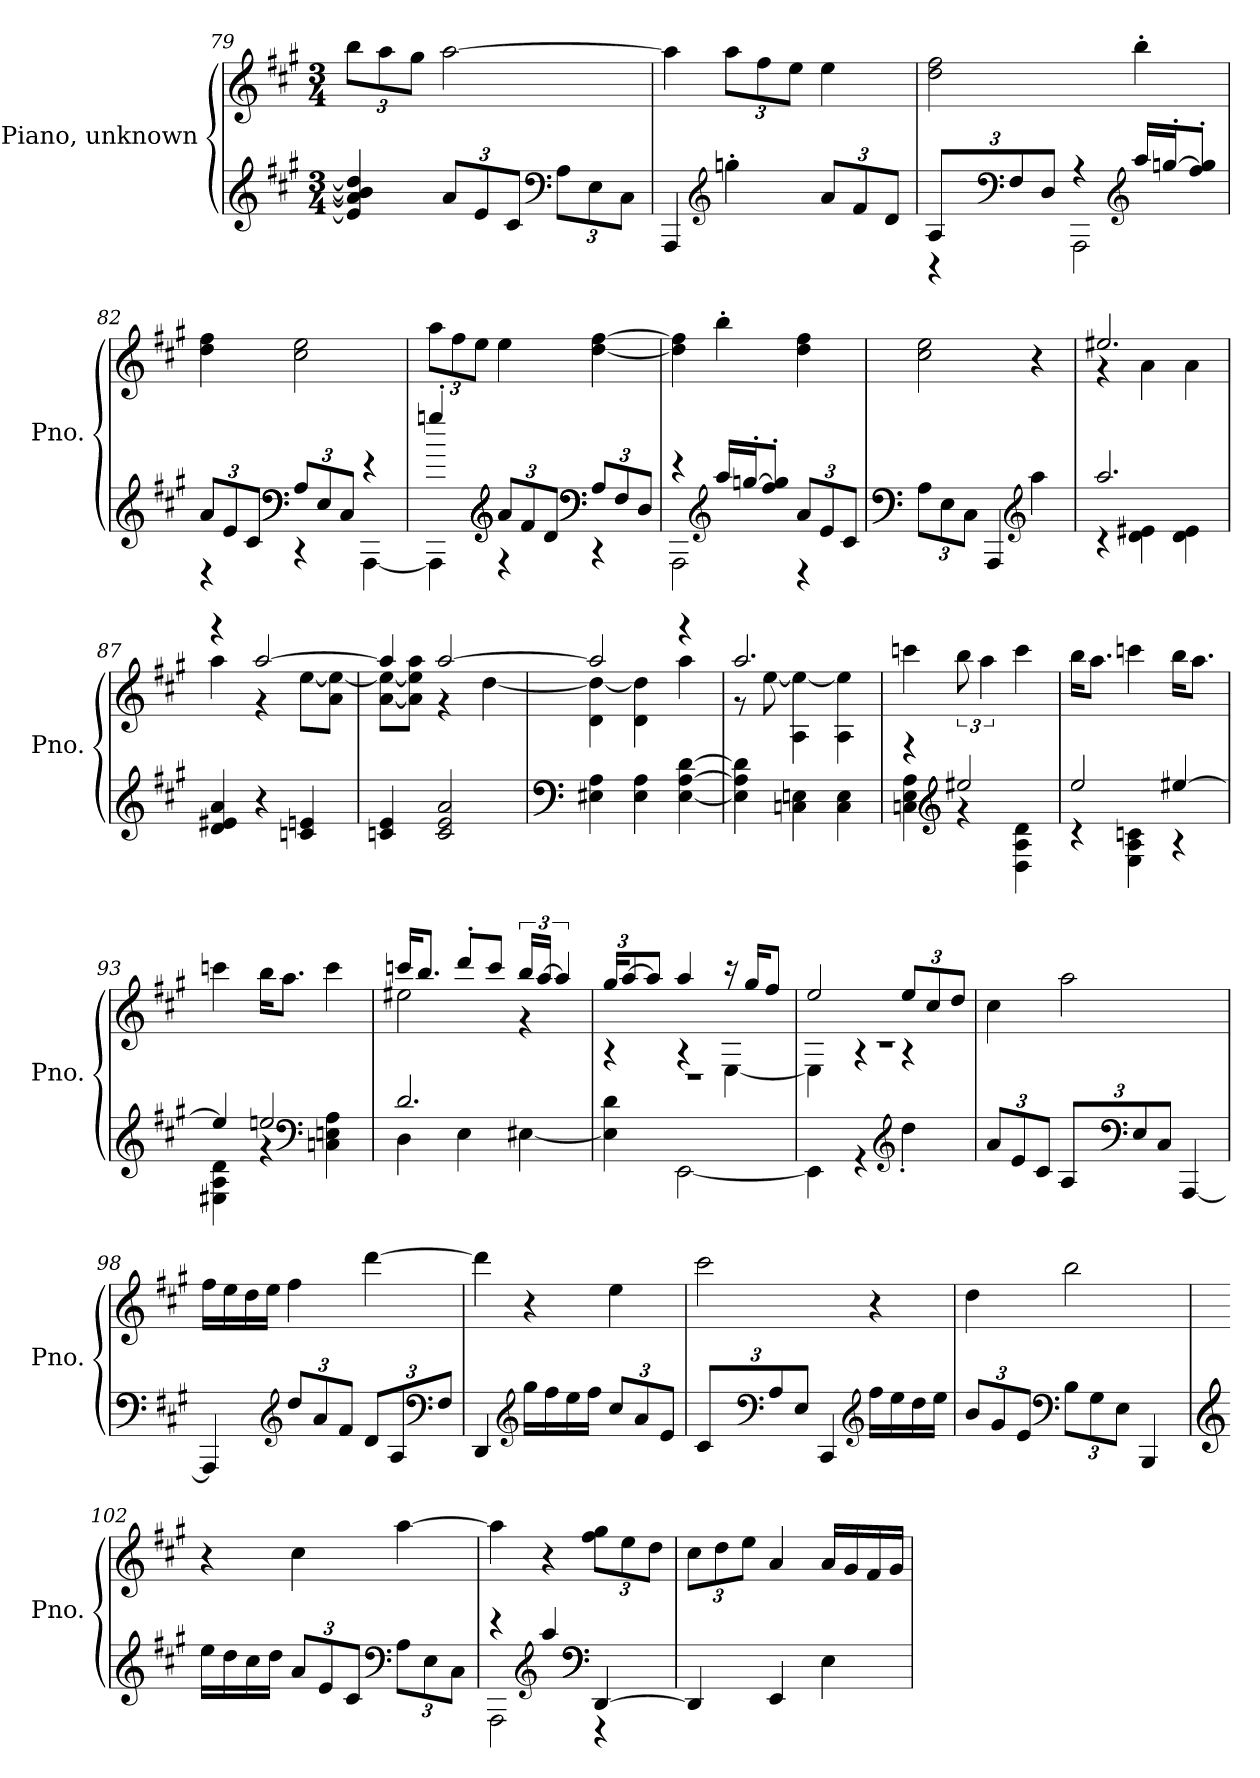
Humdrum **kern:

**kern	**kern
*part1	*part1
*staff2	*staff1
*I"Piano, unknown	*
*I'Pno.	*
*clefG2	*clefG2
*k[f#c#g#]	*k[f#c#g#]
*M3/4	*M3/4
*	*Xbrackettup
=79	=79
4e/] 4a/] 4b/] 4dd/]	12bb\L
.	12aa\
.	12gg#\J
*Xbrackettup	*
12a/L	[2aa\
12e/	.
12c#/J	.
*clefF4	*
12A\L	.
12E\	.
12C#\J	.
=80	=80
4AAA/	4aa\]
*clefG2	*
4ggn'\	12aa\L
.	12ff#\
.	12ee\J
12a/L	4ee\
12f#/	.
12d/J	.
!!LO:LB:g=z
=81	=81
*^	*
12A/L	4r	2dd\ 2ff#\
*clefF4	*	*
12F#/	.	.
12D/J	.	.
4r	2AAA\	.
*clefG2	*	*
16aa/LL	.	4bb'\
[16ggn'/J	.	.
8ff#/' 8gg/]'J	.	.
=82	=82	=82
12a/L	4r	4dd\ 4ff#\
12e/	.	.
12c#/J	.	.
*clefF4	*	*
12A/L	4r	2cc#\ 2ee\
12E/	.	.
12C#/J	.	.
4r	[4AAA\	.
=83	=83	=83
4ggn'/	4AAA\]	12aa\L
.	.	12ff#\
.	.	12ee\J
*clefG2	*	*
12a/L	4r	4ee\
12f#/	.	.
12d/J	.	.
*clefF4	*	*
12A/L	4r	[4dd\ [4ff#\
12F#/	.	.
12D/J	.	.
!!LO:LB:g=z
=84	=84	=84
4r	2AAA\	4dd\] 4ff#\]
*clefG2	*	*
16aa/LL	.	4bb'\
[16ggn'/J	.	.
8ff#/' 8gg/]'J	.	.
12a/L	4r	4dd\ 4ff#\
12e/	.	.
12c#/J	.	.
*v	*v	*
=85	=85
*clefF4	*
12A\L	2cc#\ 2ee\
12E\	.
12C#\J	.
4AAA/	.
*clefG2	*
4aa\	4r
=86	=86
*^	*^
2.aa/	4r	2.ee#X/	4r
.	4d\ 4e#X\	.	4a\
.	4d\ 4e#\	.	4a\
*v	*v	*	*
=87	=87	=87
4d/ 4e#X/ 4a/	4r	4aa\
4r	[2aa/	4r
4cn/ 4en/	.	[8ee\L
.	.	8a\ 8ee\_J
=88	=88	=88
4cn/ 4e/	4aa/]	[8a\ 8ee\_L
.	.	8a\] 8ee\] 8aa\J
2c/ 2e/ 2a/	[2aa/	4r
.	.	[4dd\
!!LO:LB:g=z	!!
=89	=89	=89
*clefF4	*	*
4E#X\ 4A\	2aa/]	4d\ 4dd\_
4E#\ 4A\	.	4d\ 4dd\]
[4E#\ [4A\ [4d\	4r	4aa\
=90	=90	=90
4E#\] 4A\] 4d\]	2.aa/	8r
.	.	[8ee\
4Cn\ 4En\	.	4A\ 4ee\_
4C\ 4E\	.	4A\ 4ee\]
*	*v	*v
=91	=91
*^	*
4r	4Cn\ 4E\ 4A\	4cccn\
*clefG2	*	*
*	*	*brackettup
2ee#X/	4r	12bb\
.	.	6aa\
.	4D\ 4A\ 4d\	4ccc\
=92	=92	=92
2ee/	4r	16bb\KL
.	.	8.aa\J
.	4E\ 4A\ 4cn\	4cccn\
[4ee#X/	4r	16bb\KL
.	.	8.aa\J
=93	=93	=93
4ee#/]	4E#X\ 4A\ 4d\	4cccn\
2een/	4r	16bb\KL
.	.	8.aa\J
*clefF4	*	*
.	4Cn\ 4En\ 4A\	4ccc\
!!LO:LB:g=z
=94	=94	=94
*	*	*^
2.d/	4D\	16cccn/KL	2ee#X\
.	.	8.bb/J	.
.	4E\	8ddd'/L	.
.	.	8ccc/J	.
.	[4E#X\	24bb/LL	4r
.	.	[24aa/JJ	.
.	.	6aa/]	.
=95	=95	=95	=95
*	*	*Xbrackettup	*
2.r	4E#\] 4d\	24gg#/KL	4r
.	.	[12aa/	.
.	.	8aa/J]	.
.	[2EE\	4aa/	4r
.	.	16r	[4E\
.	.	16gg#/KL	.
.	.	8ff#/J	.
=96	=96	=96	=96
2.r	4EE\]	2ee/	4E\]
.	4r	.	4r
*clefG2	*	*	*
.	4dd'\	12ee/L	4r
.	.	12cc#/	.
.	.	12dd/J	.
*v	*v	*	*
*	*v	*v
=97	=97
12a/L	4cc#\
12e/	.
12c#/J	.
12A/L	2aa\
*clefF4	*
12E/	.
12C#/J	.
[4AAA/	.
!!LO:PB:g=z
=98	=98
4AAA/]	16ff#\LL
.	16ee\
.	16dd\
.	16ee\JJ
*clefG2	*
12dd/L	4ff#\
12a/	.
12f#/J	.
12d/L	[4ddd\
12A/	.
*clefF4	*
12F#/J	.
=99	=99
4DD/	4ddd\]
*clefG2	*
16gg#\LL	4r
16ff#\	.
16ee\	.
16ff#\JJ	.
12cc#/L	4ee\
12a/	.
12e/J	.
=100	=100
12c#/L	2ccc#\
*clefF4	*
12A/	.
12E/J	.
4CC#/	.
*clefG2	*
16ff#\LL	4r
16ee\	.
16dd\	.
16ee\JJ	.
=101	=101
12b/L	4dd\
12g#/	.
12e/J	.
*clefF4	*
12B\L	2bb\
12G#\	.
12E\J	.
4BBB/	.
!!LO:LB:g=z
=102	=102
*clefG2	*
16ee\LL	4r
16dd\	.
16cc#\	.
16dd\JJ	.
12a/L	4cc#\
12e/	.
12c#/J	.
*clefF4	*
12A\L	[4aa\
12E\	.
12C#\J	.
=103	=103
*^	*
4r	2AAA\	4aa\]
*clefG2	*	*
4aa/	.	4r
*clefF4	*	*
[4DD/	4r	12ff#\ 12gg#\L
.	.	12ee\
.	.	12dd\J
*v	*v	*
=104	=104
4DD/]	12cc#\L
.	12dd\
.	12ee\J
4EE/	4a/
4E\	16a/LL
.	16g#/
.	16f#/
.	16g#/JJ
=	=
*-	*-
